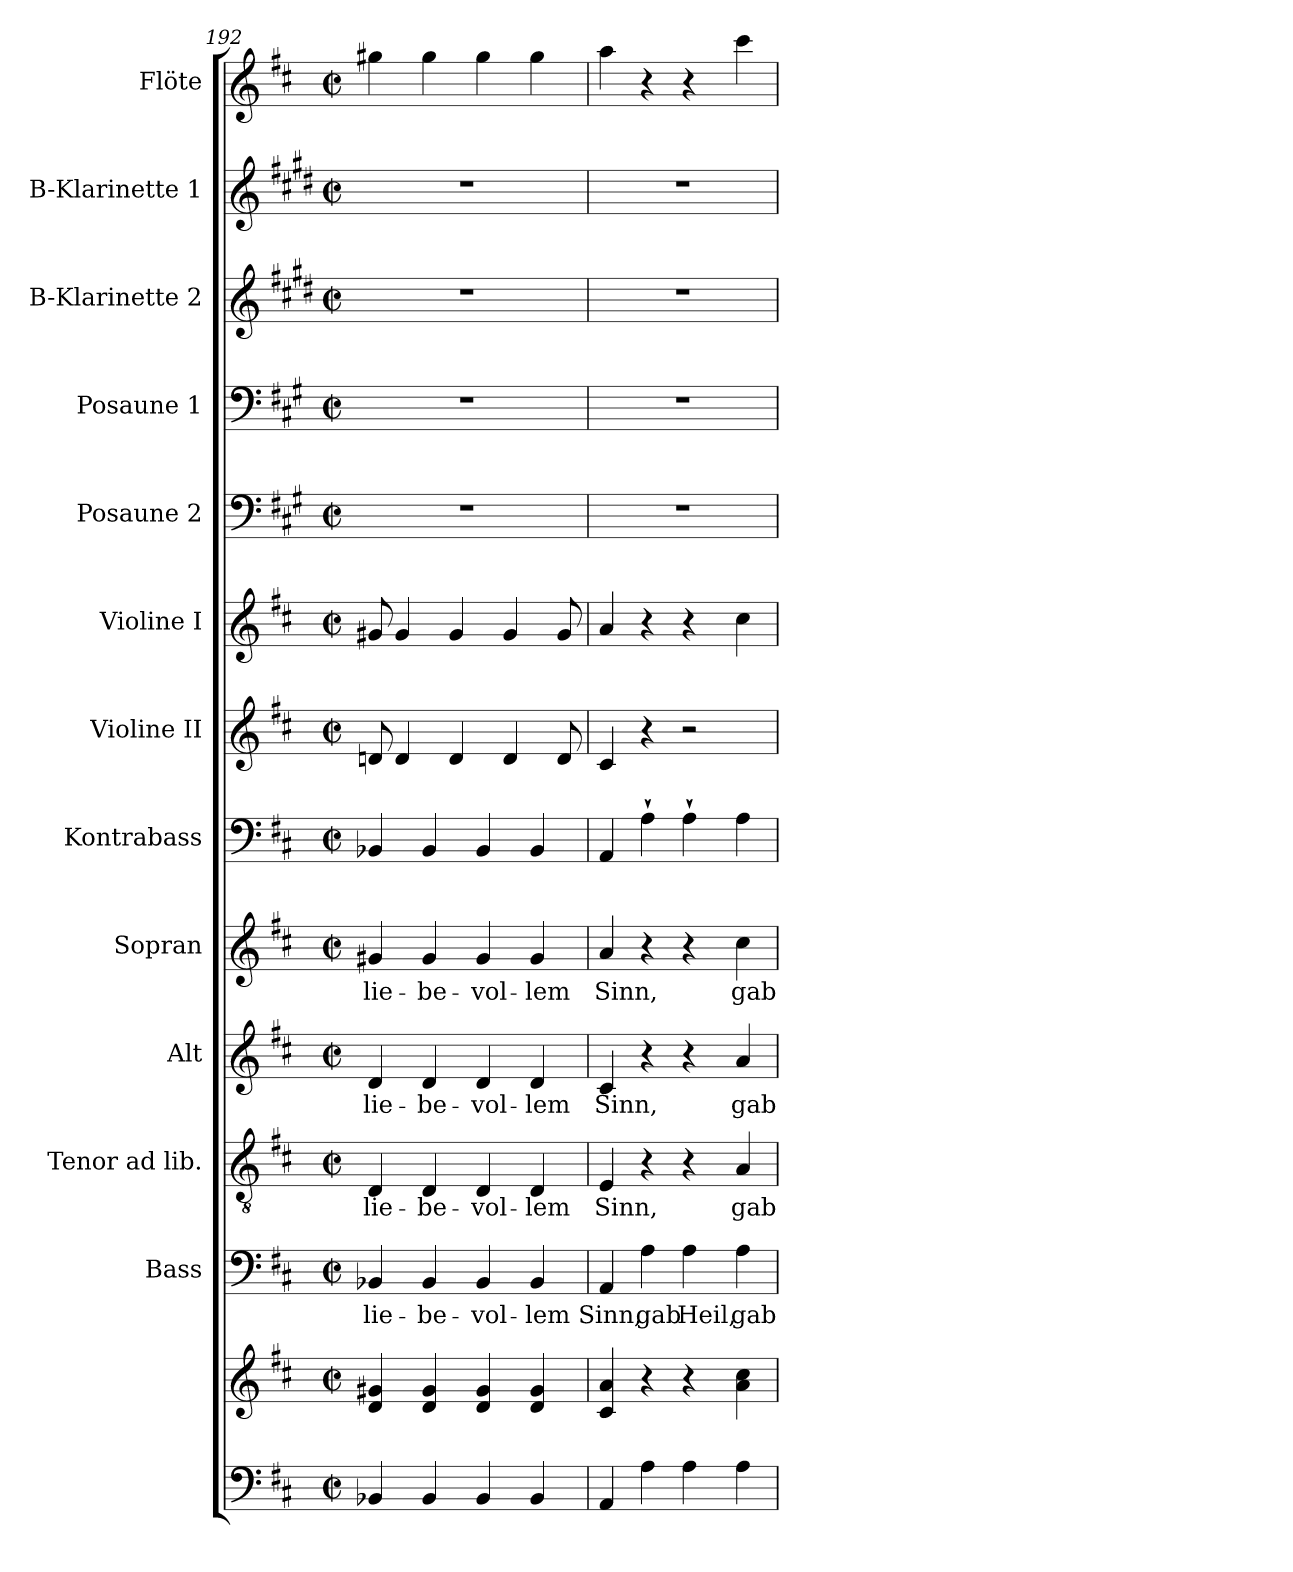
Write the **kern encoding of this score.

**kern	**kern	**kern	**text	**kern	**text	**kern	**text	**kern	**text	**kern	**kern	**kern	**kern	**kern	**kern	**kern	**kern
*part13	*part13	*part12	*part12	*part11	*part11	*part10	*part10	*part9	*part9	*part8	*part7	*part6	*part5	*part4	*part3	*part2	*part1
*staff14	*staff13	*staff12	*staff12	*staff11	*staff11	*staff10	*staff10	*staff9	*staff9	*staff8	*staff7	*staff6	*staff5	*staff4	*staff3	*staff2	*staff1
*	*	*I"Bass	*	*I"Tenor ad lib.	*	*I"Alt	*	*I"Sopran	*	*I"Kontrabass	*I"Violine II	*I"Violine I	*I"Posaune 2	*I"Posaune 1	*I"B-Klarinette 2	*I"B-Klarinette 1	*I"Flöte
*	*	*I'B.	*	*I'T.	*	*I'A.	*	*I'S.	*	*I'Kb.	*I'Vl. II	*I'Vl. I	*I'Pos 2	*I'Pos. 1	*I'B Kl. 2	*I'B Kl. 1	*I'Fl.
!!LO:PB:g=z
*clefF4	*clefG2	*clefF4	*	*clefGv2	*	*clefG2	*	*clefG2	*	*clefF4	*clefG2	*clefG2	*clefF4	*clefF4	*clefG2	*clefG2	*clefG2
*	*	*	*	*	*	*	*	*	*	*ITrd7c12	*	*	*ITrd4c7	*ITrd4c7	*ITrd1c2	*ITrd1c2	*
*k[f#c#]	*k[f#c#]	*k[f#c#]	*	*k[f#c#]	*	*k[f#c#]	*	*k[f#c#]	*	*k[f#c#]	*k[f#c#]	*k[f#c#]	*k[f#c#]	*k[f#c#]	*k[f#c#]	*k[f#c#]	*k[f#c#]
*D:	*D:	*D:	*	*D:	*	*D:	*	*D:	*	*D:	*D:	*D:	*D:	*D:	*D:	*D:	*D:
*M2/2	*M2/2	*M2/2	*	*M2/2	*	*M2/2	*	*M2/2	*	*M2/2	*M2/2	*M2/2	*M2/2	*M2/2	*M2/2	*M2/2	*M2/2
*met(c|)	*met(c|)	*met(c|)	*	*met(c|)	*	*met(c|)	*	*met(c|)	*	*met(c|)	*met(c|)	*met(c|)	*met(c|)	*met(c|)	*met(c|)	*met(c|)	*met(c|)
=192	=192	=192	=192	=192	=192	=192	=192	=192	=192	=192	=192	=192	=192	=192	=192	=192	=192
!	!	!	!LO:LY:b	!	!LO:LY:b	!	!LO:LY:b	!	!LO:LY:b	!	!	!	!	!	!	!	!
4BB-X/	4d/ 4g#X/	4BB-X/	lie-	4D/	lie-	4d/	lie-	4g#X/	lie-	4BBB-X/	8dn/	8g#X/	1r	1r	1r	1r	4gg#X\
.	.	.	.	.	.	.	.	.	.	.	4d/	4g#/	.	.	.	.	.
!	!	!	!LO:LY:b	!	!LO:LY:b	!	!LO:LY:b	!	!LO:LY:b	!	!	!	!	!	!	!	!
4BB-/	4d/ 4g#/	4BB-/	-be-	4D/	-be-	4d/	-be-	4g#/	-be-	4BBB-/	.	.	.	.	.	.	4gg#\
.	.	.	.	.	.	.	.	.	.	.	4d/	4g#/	.	.	.	.	.
!	!	!	!LO:LY:b	!	!LO:LY:b	!	!LO:LY:b	!	!LO:LY:b	!	!	!	!	!	!	!	!
4BB-/	4d/ 4g#/	4BB-/	-vol-	4D/	-vol-	4d/	-vol-	4g#/	-vol-	4BBB-/	.	.	.	.	.	.	4gg#\
.	.	.	.	.	.	.	.	.	.	.	4d/	4g#/	.	.	.	.	.
!	!	!	!LO:LY:b	!	!LO:LY:b	!	!LO:LY:b	!	!LO:LY:b	!	!	!	!	!	!	!	!
4BB-/	4d/ 4g#/	4BB-/	-lem	4D/	-lem	4d/	-lem	4g#/	-lem	4BBB-/	.	.	.	.	.	.	4gg#\
.	.	.	.	.	.	.	.	.	.	.	8d/	8g#/	.	.	.	.	.
=193	=193	=193	=193	=193	=193	=193	=193	=193	=193	=193	=193	=193	=193	=193	=193	=193	=193
!	!	!	!LO:LY:b	!	!LO:LY:b	!	!LO:LY:b	!	!LO:LY:b	!	!	!	!	!	!	!	!
4AA/	4c#/ 4a/	4AA/	Sinn,	4E/	Sinn,	4c#/	Sinn,	4a/	Sinn,	4AAA/	4c#/	4a/	1r	1r	1r	1r	4aa\
!	!	!	!LO:LY:b	!	!	!	!	!	!	!	!	!	!	!	!	!	!
4A\	4r	4A\	gab	4r	.	4r	.	4r	.	4AA`>\	4r	4r	.	.	.	.	4r
!	!	!	!LO:LY:b	!	!	!	!	!	!	!	!	!	!	!	!	!	!
4A\	4r	4A\	Heil,	4r	.	4r	.	4r	.	4AA`>\	2r	4r	.	.	.	.	4r
!	!	!	!LO:LY:b	!	!LO:LY:b	!	!LO:LY:b	!	!LO:LY:b	!	!	!	!	!	!	!	!
4A\	4a\ 4cc#\	4A\	gab	4A/	gab	4a/	gab	4cc#\	gab	4AA\	.	4cc#\	.	.	.	.	4ccc#\
=	=	=	=	=	=	=	=	=	=	=	=	=	=	=	=	=	=
*-	*-	*-	*-	*-	*-	*-	*-	*-	*-	*-	*-	*-	*-	*-	*-	*-	*-
